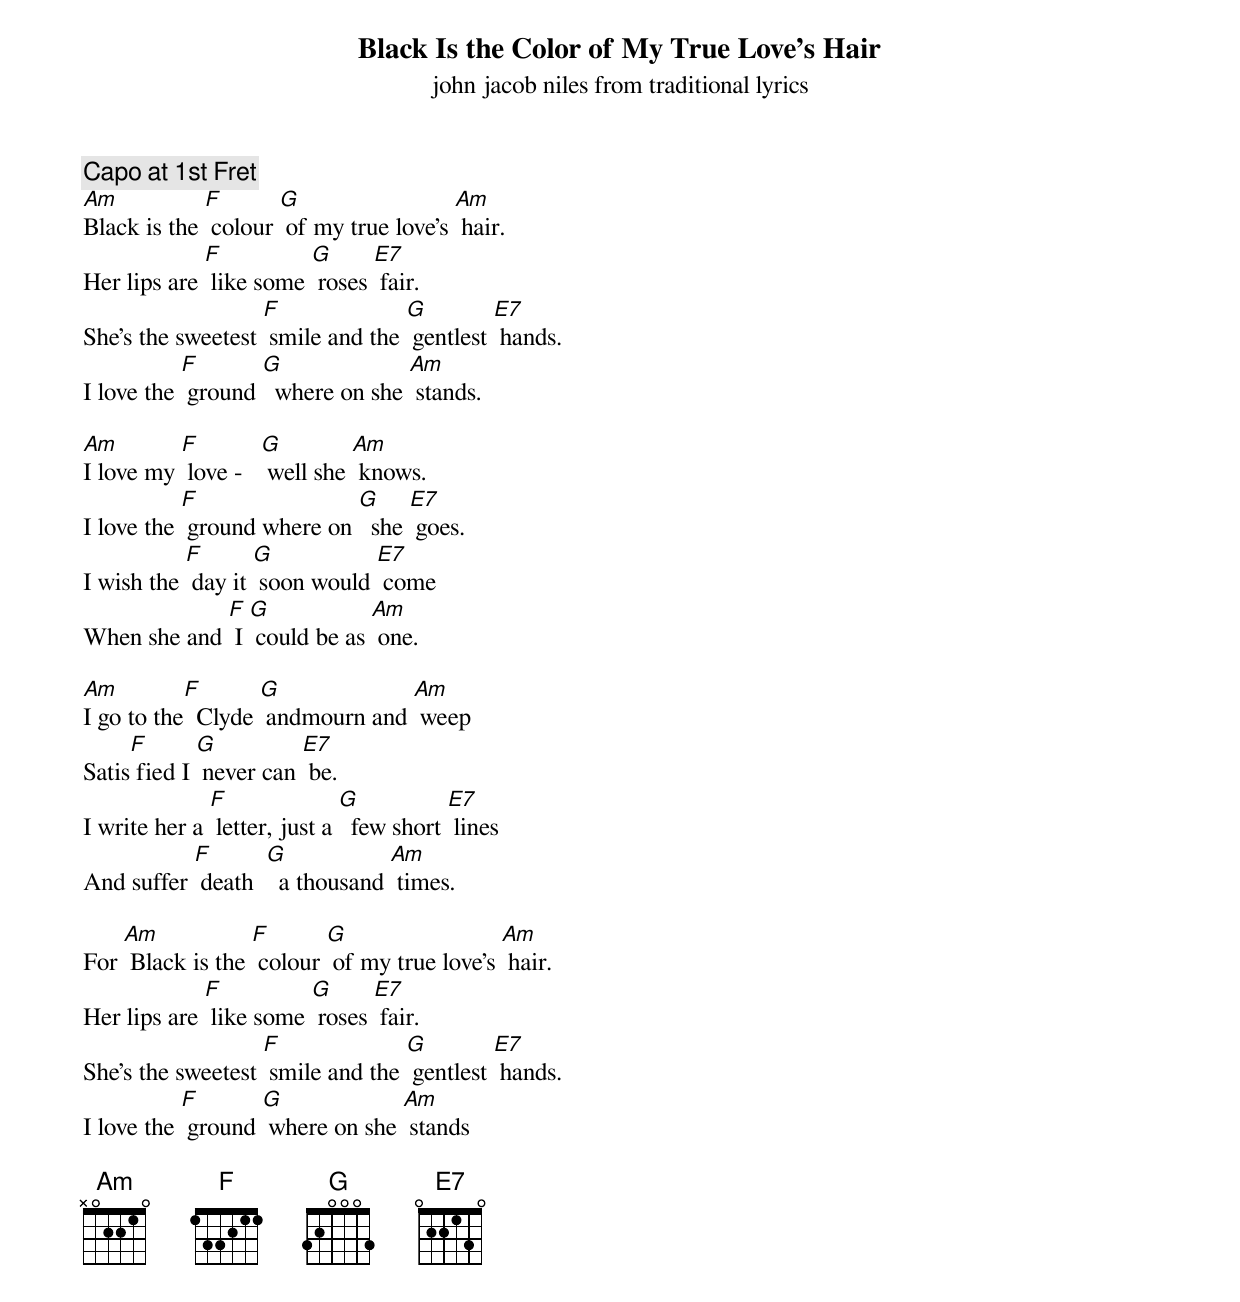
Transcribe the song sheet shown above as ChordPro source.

{title: Black Is the Color of My True Love's Hair}
{subtitle: john jacob niles from traditional lyrics}
{c: Capo at 1st Fret}
[Am]Black is the [F] colour [G] of my true love's [Am] hair.
Her lips are [F] like some [G] roses [E7] fair.
She's the sweetest [F] smile and the [G] gentlest [E7] hands.
I love the [F] ground [G]  where on she [Am] stands.

[Am]I love my [F] love -   [G] well she [Am] knows.
I love the [F] ground where on [G]  she [E7] goes.
I wish the [F] day it [G] soon would [E7] come
When she and [F] I [G] could be as [Am] one.

[Am]I go to the[F]  Clyde [G] andmourn and [Am] weep
Satis[F] fied I [G] never can [E7] be.
I write her a [F] letter, just a [G]  few short [E7] lines
And suffer [F] death  [G]  a thousand [Am] times.

For [Am] Black is the [F] colour [G] of my true love's [Am] hair.
Her lips are [F] like some [G] roses [E7] fair.
She's the sweetest [F] smile and the [G] gentlest [E7] hands.
I love the [F] ground [G] where on she [Am] stands

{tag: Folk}
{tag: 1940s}
